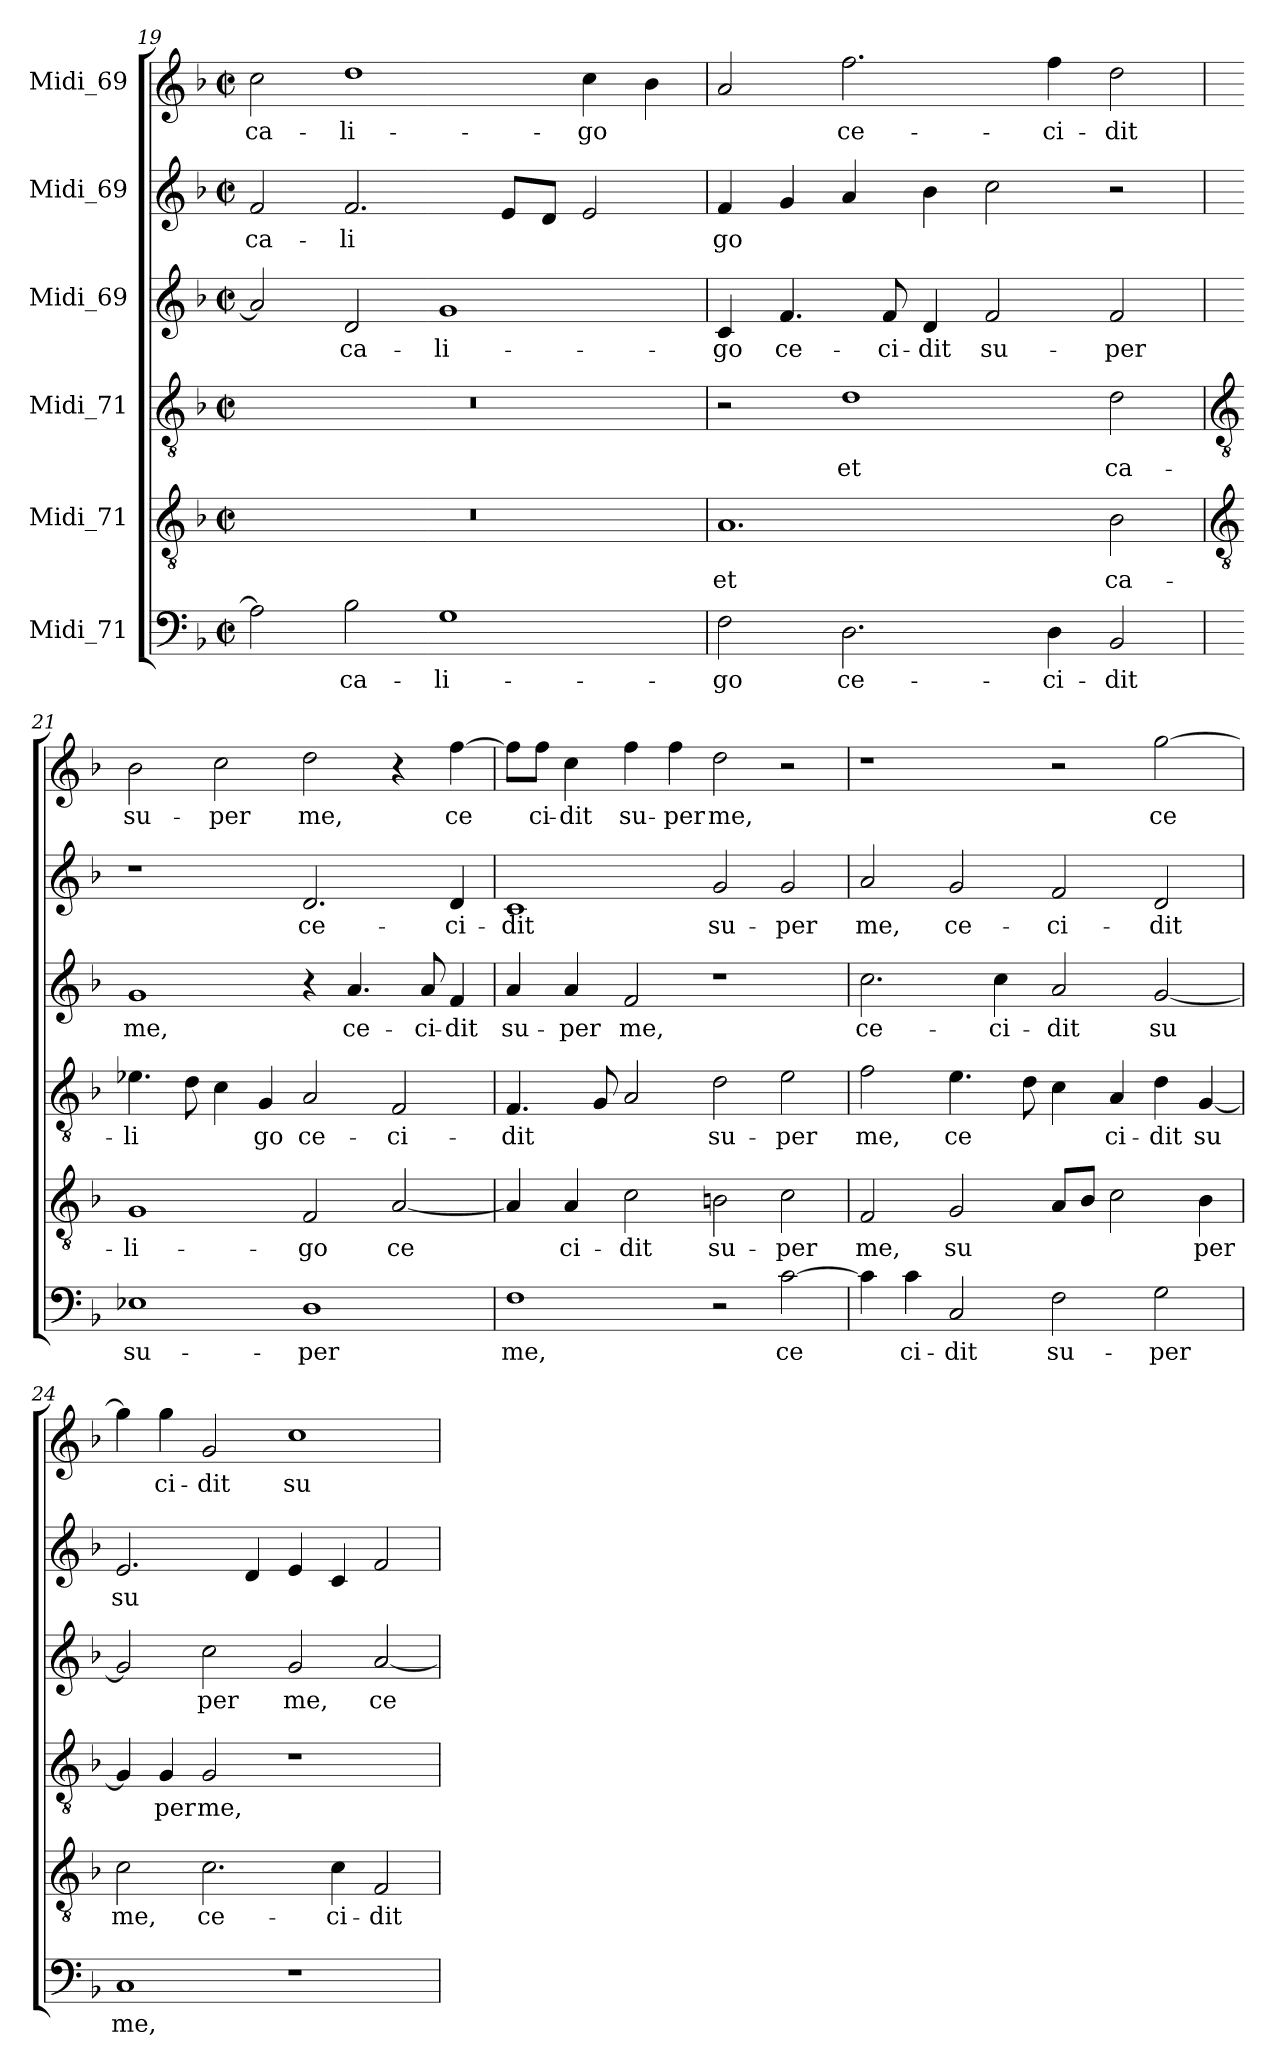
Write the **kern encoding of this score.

**kern	**text	**kern	**text	**kern	**text	**kern	**text	**kern	**text	**kern	**text
*part6	*part6	*part5	*part5	*part4	*part4	*part3	*part3	*part2	*part2	*part1	*part1
*staff6	*staff6	*staff5	*staff5	*staff4	*staff4	*staff3	*staff3	*staff2	*staff2	*staff1	*staff1
*I"Midi_71	*	*I"Midi_71	*	*I"Midi_71	*	*I"Midi_69	*	*I"Midi_69	*	*I"Midi_69	*
*clefF4	*	*clefGv2	*	*clefGv2	*	*clefG2	*	*clefG2	*	*clefG2	*
*k[b-]	*	*k[b-]	*	*k[b-]	*	*k[b-]	*	*k[b-]	*	*k[b-]	*
*F:	*	*F:	*	*F:	*	*F:	*	*F:	*	*F:	*
*M4/2	*	*M4/2	*	*M4/2	*	*M4/2	*	*M4/2	*	*M4/2	*
*met(c|)	*	*met(c|)	*	*met(c|)	*	*met(c|)	*	*met(c|)	*	*met(c|)	*
=19	=19	=19	=19	=19	=19	=19	=19	=19	=19	=19	=19
!	!	!	!	!	!	!	!	!	!LO:LY:b	!	!LO:LY:b
2A]	.	0r	.	0r	.	2a]	.	2f	ca-	2cc	ca-
!	!LO:LY:b	!	!	!	!	!	!LO:LY:b	!	!LO:LY:b	!	!LO:LY:b
2B-	ca-	.	.	.	.	2d	ca-	2.f	-li	1dd	-li-
!	!LO:LY:b	!	!	!	!	!	!LO:LY:b	!	!	!	!
1G	-li-	.	.	.	.	1g	-li-	.	.	.	.
.	.	.	.	.	.	.	.	8eL	.	.	.
.	.	.	.	.	.	.	.	8dJ	.	.	.
!	!	!	!	!	!	!	!	!	!	!	!LO:LY:b
.	.	.	.	.	.	.	.	2e	.	4cc	-go
.	.	.	.	.	.	.	.	.	.	4b-	.
=20	=20	=20	=20	=20	=20	=20	=20	=20	=20	=20	=20
!	!LO:LY:b	!	!LO:LY:b	!	!	!	!LO:LY:b	!	!LO:LY:b	!	!
2F	-go	1.A	et	2r	.	4c	-go	4f	go	2a	.
!	!	!	!	!	!	!	!LO:LY:b	!	!	!	!
.	.	.	.	.	.	4.f	ce-	4g	.	.	.
!	!LO:LY:b	!	!	!	!LO:LY:b	!	!	!	!	!	!LO:LY:b
2.D	ce-	.	.	1d	et	.	.	4a	.	2.ff	ce-
!	!	!	!	!	!	!	!LO:LY:b	!	!	!	!
.	.	.	.	.	.	8f	-ci-	.	.	.	.
!	!	!	!	!	!	!	!LO:LY:b	!	!	!	!
.	.	.	.	.	.	4d	-dit	4b-	.	.	.
!	!	!	!	!	!	!	!LO:LY:b	!	!	!	!
.	.	.	.	.	.	2f	su-	2cc	.	.	.
!	!LO:LY:b	!	!	!	!	!	!	!	!	!	!LO:LY:b
4D	-ci-	.	.	.	.	.	.	.	.	4ff	-ci-
!	!LO:LY:b	!	!LO:LY:b	!	!LO:LY:b	!	!LO:LY:b	!	!	!	!LO:LY:b
2BB-	-dit	2B-	ca-	2d	ca-	2f	-per	2r	.	2dd	-dit
!!LO:LB:g=z
=21	=21	=21	=21	=21	=21	=21	=21	=21	=21	=21	=21
*	*	*clefGv2	*	*clefGv2	*	*	*	*	*	*	*
!	!LO:LY:b	!	!LO:LY:b	!	!LO:LY:b	!	!LO:LY:b	!	!	!	!LO:LY:b
1E-X	su-	1G	-li-	4.e-X	-li	1g	me,	1r	.	2b-	su-
.	.	.	.	8d	.	.	.	.	.	.	.
!	!	!	!	!	!	!	!	!	!	!	!LO:LY:b
.	.	.	.	4c	.	.	.	.	.	2cc	-per
!	!	!	!	!	!LO:LY:b	!	!	!	!	!	!
.	.	.	.	4G	go	.	.	.	.	.	.
!	!LO:LY:b	!	!LO:LY:b	!	!LO:LY:b	!	!	!	!LO:LY:b	!	!LO:LY:b
1D	-per	2F	-go	2A	ce-	4r	.	2.d	ce-	2dd	me,
!	!	!	!	!	!	!	!LO:LY:b	!	!	!	!
.	.	.	.	.	.	4.a	ce-	.	.	.	.
!	!	!	!LO:LY:b	!	!LO:LY:b	!	!	!	!	!	!
.	.	[2A	ce	2F	-ci-	.	.	.	.	4r	.
!	!	!	!	!	!	!	!LO:LY:b	!	!	!	!
.	.	.	.	.	.	8a	-ci-	.	.	.	.
!	!	!	!	!	!	!	!LO:LY:b	!	!LO:LY:b	!	!LO:LY:b
.	.	.	.	.	.	4f	-dit	4d	-ci-	[4ff	ce
=22	=22	=22	=22	=22	=22	=22	=22	=22	=22	=22	=22
!	!LO:LY:b	!	!	!	!LO:LY:b	!	!LO:LY:b	!	!LO:LY:b	!	!
1F	me,	4A]	.	4.F	-dit	4a	su-	1c	-dit	8ffL]	.
!	!	!	!	!	!	!	!	!	!	!	!LO:LY:b
.	.	.	.	.	.	.	.	.	.	8ffJ	ci-
!	!	!	!LO:LY:b	!	!	!	!LO:LY:b	!	!	!	!LO:LY:b
.	.	4A	ci-	.	.	4a	-per	.	.	4cc	-dit
.	.	.	.	8G	.	.	.	.	.	.	.
!	!	!	!LO:LY:b	!	!	!	!LO:LY:b	!	!	!	!LO:LY:b
.	.	2c	-dit	2A	.	2f	me,	.	.	4ff	su-
!	!	!	!	!	!	!	!	!	!	!	!LO:LY:b
.	.	.	.	.	.	.	.	.	.	4ff	-per
!	!	!	!LO:LY:b	!	!LO:LY:b	!	!	!	!LO:LY:b	!	!LO:LY:b
2r	.	2Bn	su-	2d	su-	1r	.	2g	su-	2dd	me,
!	!LO:LY:b	!	!LO:LY:b	!	!LO:LY:b	!	!	!	!LO:LY:b	!	!
[2c	ce	2c	-per	2e	-per	.	.	2g	-per	2r	.
=23	=23	=23	=23	=23	=23	=23	=23	=23	=23	=23	=23
!	!	!	!LO:LY:b	!	!LO:LY:b	!	!LO:LY:b	!	!LO:LY:b	!	!
4c]	.	2F	me,	2f	me,	2.cc	ce-	2a	me,	1r	.
!	!LO:LY:b	!	!	!	!	!	!	!	!	!	!
4c	ci-	.	.	.	.	.	.	.	.	.	.
!	!LO:LY:b	!	!LO:LY:b	!	!LO:LY:b	!	!	!	!LO:LY:b	!	!
2C	-dit	2G	su	4.e	ce	.	.	2g	ce-	.	.
!	!	!	!	!	!	!	!LO:LY:b	!	!	!	!
.	.	.	.	.	.	4cc	-ci-	.	.	.	.
.	.	.	.	8d	.	.	.	.	.	.	.
!	!LO:LY:b	!	!	!	!	!	!LO:LY:b	!	!LO:LY:b	!	!
2F	su-	8AL	.	4c	.	2a	-dit	2f	-ci-	2r	.
.	.	8B-J	.	.	.	.	.	.	.	.	.
!	!	!	!	!	!LO:LY:b	!	!	!	!	!	!
.	.	2c	.	4A	ci-	.	.	.	.	.	.
!	!LO:LY:b	!	!	!	!LO:LY:b	!	!LO:LY:b	!	!LO:LY:b	!	!LO:LY:b
2G	-per	.	.	4d	-dit	[2g	su	2d	-dit	[2gg	ce
!	!	!	!LO:LY:b	!	!LO:LY:b	!	!	!	!	!	!
.	.	4B-	per	[4G	su	.	.	.	.	.	.
=24	=24	=24	=24	=24	=24	=24	=24	=24	=24	=24	=24
!	!LO:LY:b	!	!LO:LY:b	!	!	!	!	!	!LO:LY:b	!	!
1C	me,	2c	me,	4G]	.	2g]	.	2.e	su	4gg]	.
!	!	!	!	!	!LO:LY:b	!	!	!	!	!	!LO:LY:b
.	.	.	.	4G	per	.	.	.	.	4gg	ci-
!	!	!	!LO:LY:b	!	!LO:LY:b	!	!LO:LY:b	!	!	!	!LO:LY:b
.	.	2.c	ce-	2G	me,	2cc	per	.	.	2g	-dit
.	.	.	.	.	.	.	.	4d	.	.	.
!	!	!	!	!	!	!	!LO:LY:b	!	!	!	!LO:LY:b
1r	.	.	.	1r	.	2g	me,	4e	.	1cc	su-
!	!	!	!LO:LY:b	!	!	!	!	!	!	!	!
.	.	4c	-ci-	.	.	.	.	4c	.	.	.
!	!	!	!LO:LY:b	!	!	!	!LO:LY:b	!	!	!	!
.	.	2F	-dit	.	.	[2a	ce	2f	.	.	.
=	=	=	=	=	=	=	=	=	=	=	=
*-	*-	*-	*-	*-	*-	*-	*-	*-	*-	*-	*-
